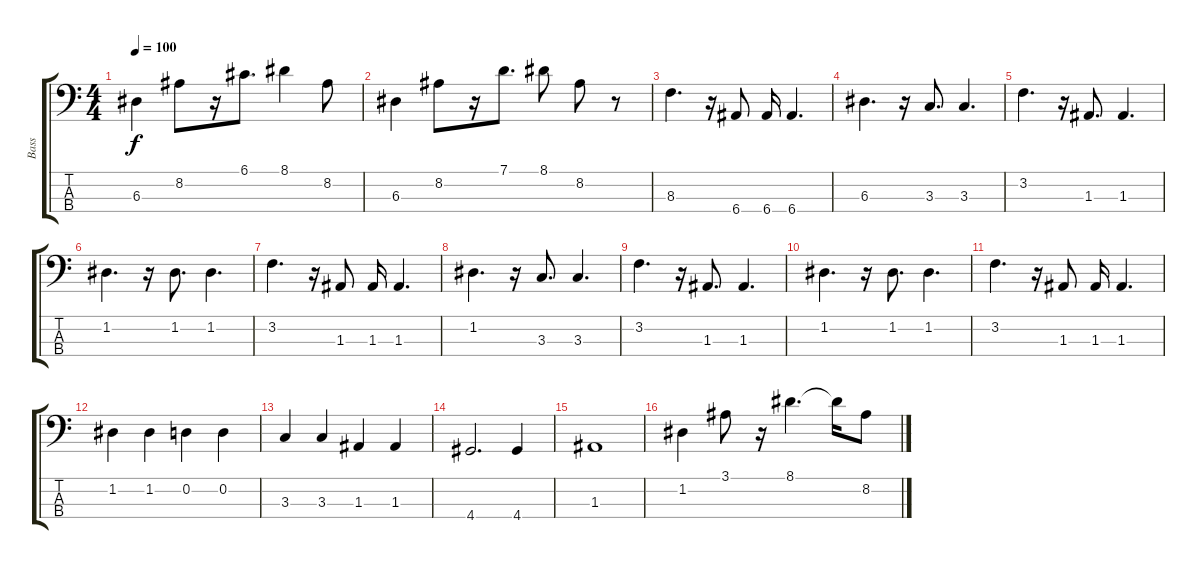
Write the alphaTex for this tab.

\track ("Bass" "Bass") {instrument fretlessbass}
\staff {score tabs}
\tuning (G2 D2 A1 E1) {hide}
\ts (4 4)
\tempo 100
\clef f4
\ks c
6.3.4{dy f} 8.2.8 r.16 6.1.8{d} 8.1.4 8.2.8 |
6.3.4 8.2.8 r.16 7.1.8{d} 8.1.8 8.2.8 r.8 |
8.3.4{d} r.16 6.4.8 6.4.16 6.4.4{d} |
6.3.4{d} r.16 3.3.8{d} 3.3.4{d} |
3.2.4{d} r.16 1.3.8{d} 1.3.4{d} |
1.2.4{d} r.16 1.2.8{d} 1.2.4{d} |
3.2.4{d} r.16 1.3.8 1.3.16 1.3.4{d} |
1.2.4{d} r.16 3.3.8{d} 3.3.4{d} |
3.2.4{d} r.16 1.3.8{d} 1.3.4{d} |
1.2.4{d} r.16 1.2.8{d} 1.2.4{d} |
3.2.4{d} r.16 1.3.8 1.3.16 1.3.4{d} |
1.2.4 1.2.4 0.2.4 0.2.4 |
3.3.4 3.3.4 1.3.4 1.3.4 |
4.4.2{d} 4.4.4 |
1.3.1 |
1.2.4 3.1.8 r.16 8.1.4{d} 8.1{t}.16 8.2.8
